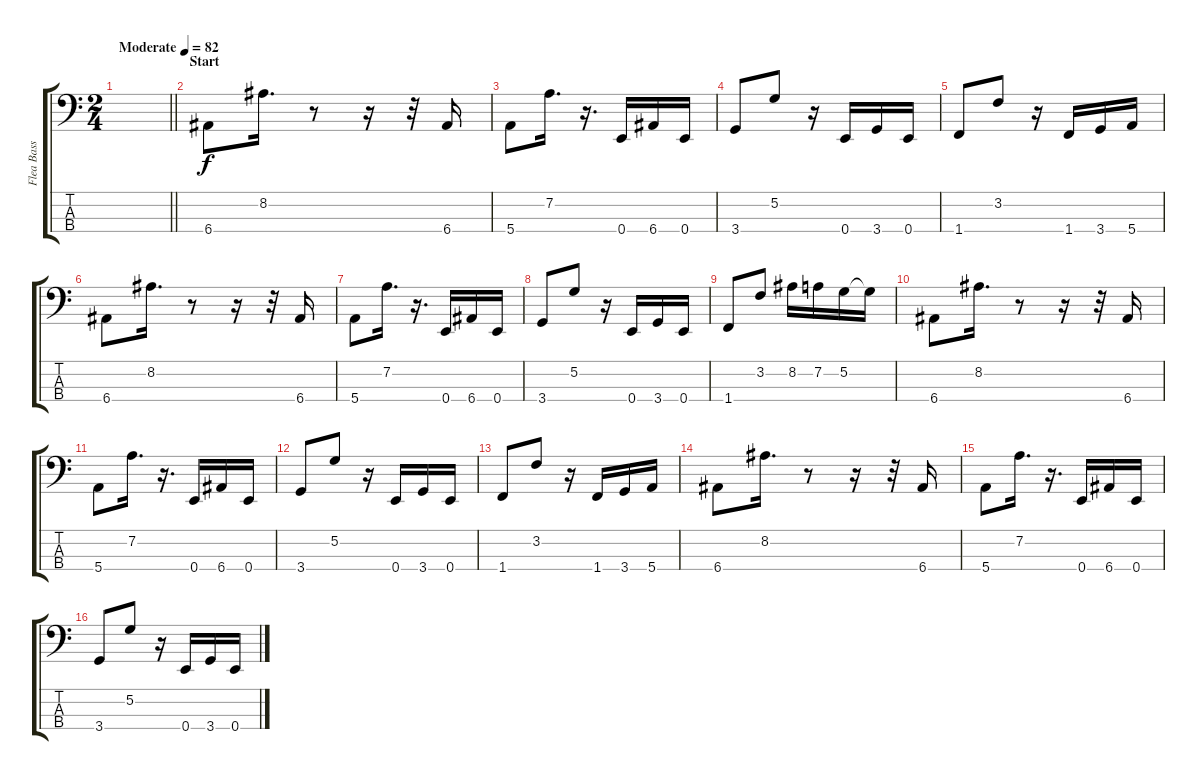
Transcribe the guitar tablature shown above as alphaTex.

\track ("Flea Bass" "Flea Bass") {instrument electricbassfinger}
\staff {score tabs}
\tuning (G2 D2 A1 E1) {hide}
\ts (2 4)
\tempo (82 "Moderate")
\clef f4
\barLineRight lightlight
\ks c
|
\section ("" "Start")
6.4.8 8.2.16{d} r.8 r.16 r.32 6.4.16 |
5.4.8 7.2.16{d} r.16{d} 0.4.16 6.4.16 0.4.16 |
3.4.8 5.2.8 r.16 0.4.16 3.4.16 0.4.16 |
1.4.8 3.2.8 r.16 1.4.16 3.4.16 5.4.16 |
6.4.8 8.2.16{d} r.8 r.16 r.32 6.4.16 |
5.4.8 7.2.16{d} r.16{d} 0.4.16 6.4.16 0.4.16 |
3.4.8 5.2.8 r.16 0.4.16 3.4.16 0.4.16 |
1.4.8 3.2.8 8.2.16 7.2.16 5.2.16 5.2{t}.16 |
6.4.8 8.2.16{d} r.8 r.16 r.32 6.4.16 |
5.4.8 7.2.16{d} r.16{d} 0.4.16 6.4.16 0.4.16 |
3.4.8 5.2.8 r.16 0.4.16 3.4.16 0.4.16 |
1.4.8 3.2.8 r.16 1.4.16 3.4.16 5.4.16 |
6.4.8 8.2.16{d} r.8 r.16 r.32 6.4.16 |
5.4.8 7.2.16{d} r.16{d} 0.4.16 6.4.16 0.4.16 |
3.4.8 5.2.8 r.16 0.4.16 3.4.16 0.4.16
